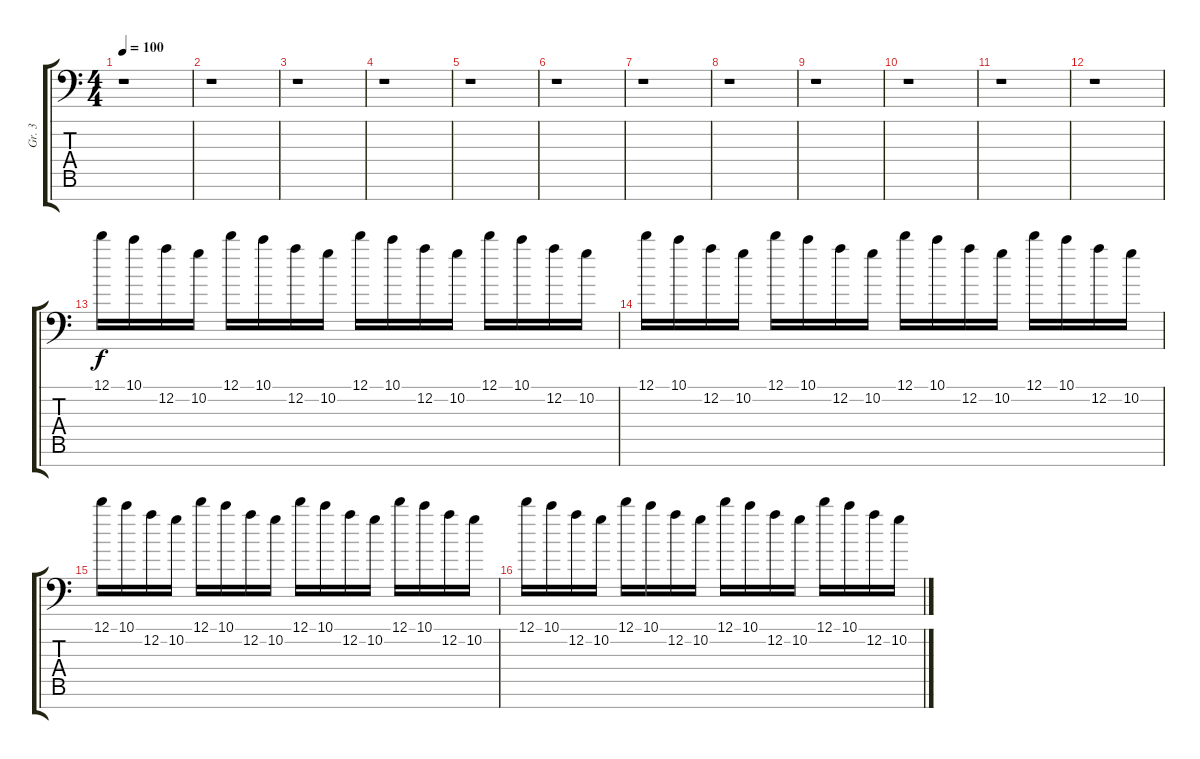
\track ("Gr. 3" "Gr. 3") {instrument electricguitarclean}
\staff {score tabs}
\tuning (D4 A3 F3 C3 G2 D2 A1) {hide}
\ts (4 4)
\tempo 100
\clef f4
\ks c
r.1{dy f} |
r.1 |
r.1 |
r.1 |
r.1 |
r.1 |
r.1 |
r.1 |
r.1 |
r.1 |
r.1 |
r.1 |
12.1.16{volume 16 instrument electricguitarmuted} 10.1.16 12.2.16 10.2.16 12.1.16 10.1.16 12.2.16 10.2.16 12.1.16 10.1.16 12.2.16 10.2.16 12.1.16 10.1.16 12.2.16 10.2.16 |
12.1.16 10.1.16 12.2.16 10.2.16 12.1.16 10.1.16 12.2.16 10.2.16 12.1.16 10.1.16 12.2.16 10.2.16 12.1.16 10.1.16 12.2.16 10.2.16 |
12.1.16 10.1.16 12.2.16 10.2.16 12.1.16 10.1.16 12.2.16 10.2.16 12.1.16 10.1.16 12.2.16 10.2.16 12.1.16 10.1.16 12.2.16 10.2.16 |
12.1.16 10.1.16 12.2.16 10.2.16 12.1.16 10.1.16 12.2.16 10.2.16 12.1.16 10.1.16 12.2.16 10.2.16 12.1.16 10.1.16 12.2.16 10.2.16
